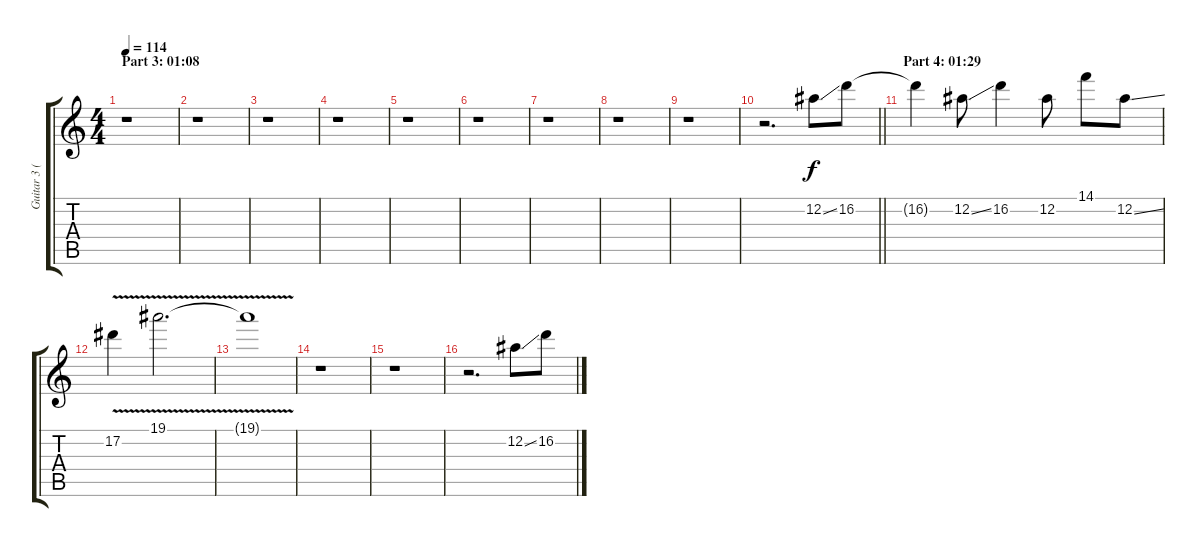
\track ("Guitar 3 (Distortion w/ Octaver)" "Guitar 3 (") {instrument distortionguitar}
\staff {score tabs}
\tuning (Eb4 Bb3 G3 Db3 Ab2 Eb2) {hide}
\ts (4 4)
\section ("" "Part 3: 01:08")
\tempo 114
\clef g2
\ks c
r.1{dy f} |
r.1 |
r.1 |
r.1 |
r.1 |
r.1 |
r.1 |
r.1 |
r.1 |
\barLineRight lightlight
r.2{d} 12.2{ss}.8 16.2.8 |
\section ("" "Part 4: 01:29")
16.2{t}.4 12.2{ss}.8 16.2.4 12.2.8 14.1.8 12.2{ss}.8 |
17.2{v}.4 19.1{v}.2{d volume 0} |
19.1{t}.1 |
r.1{volume 9} |
r.1 |
r.2{d} 12.2{ss}.8 16.2.8
